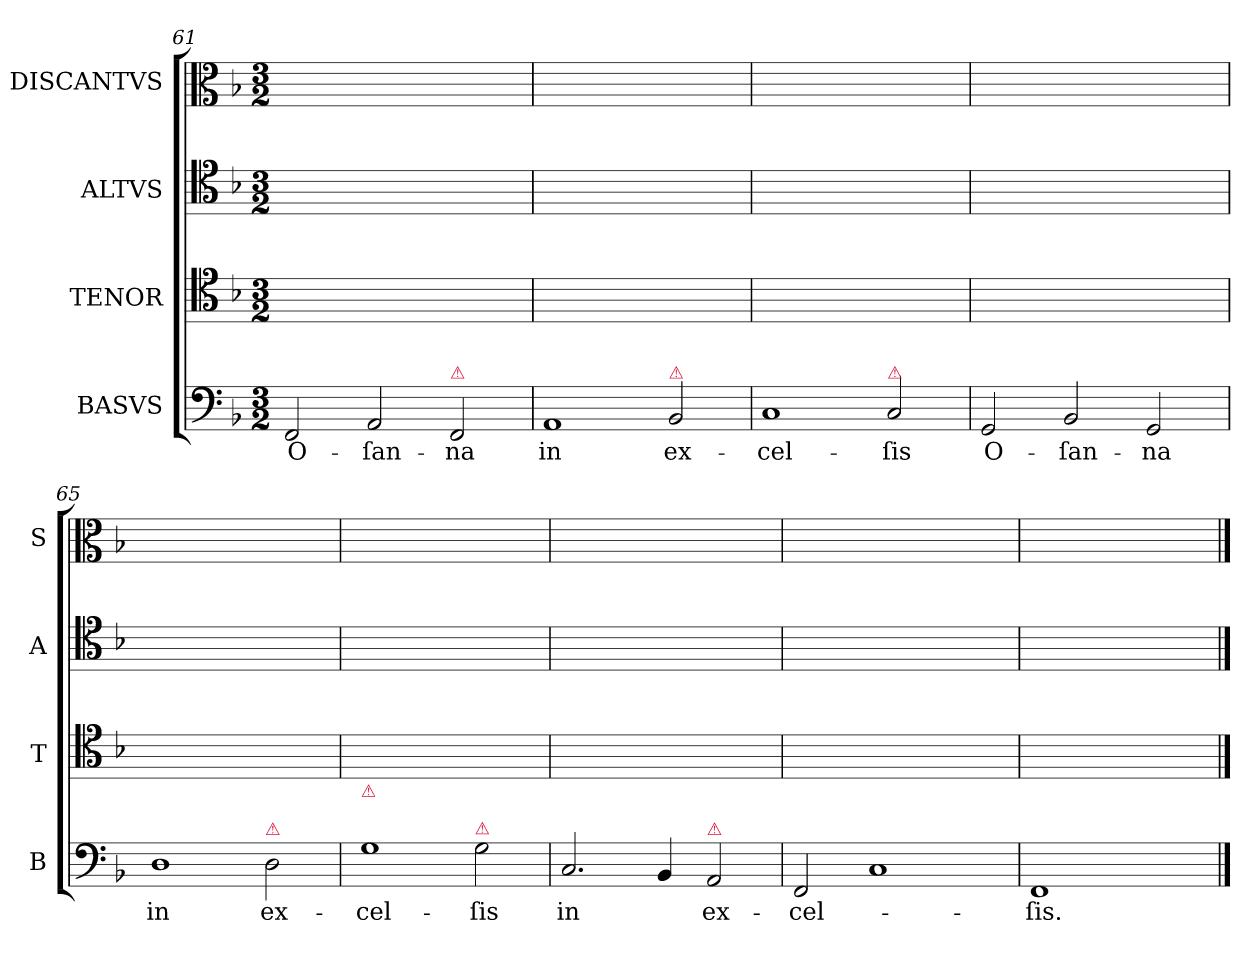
**kern	**text	**kern	**text	**kern	**text	**kern	**text
*part4	*part4	*part3	*part3	*part2	*part2	*part1	*part1
*staff4	*staff4	*staff3	*staff3	*staff2	*staff2	*staff1	*staff1
*I"BASVS	*	*I"TENOR	*	*I"ALTVS	*	*I"DISCANTVS	*
*I'B	*	*I'T	*	*I'A	*	*I'S	*
*clefF4	*	*clefC4	*	*clefC4	*	*clefC3	*
*k[b-]	*	*k[b-]	*	*k[b-]	*	*k[b-]	*
*F:	*	*F:	*	*F:	*	*F:	*
*M3/2	*	*M3/2	*	*M3/2	*	*M3/2	*
=61	=61	=61	=61	=61	=61	=61	=61
2FF/	O-	2c\yy	/O-	2A\yy	os-	2ryy	.
2AA/	-ſan-	2c\yy	-ſan-	2A\yy	-san-	2c\yy	-san-
!LO:TX:a:color=crimson:t=⚠	!	!	!	!	!	!	!
2FF/	-na	2c\yy	-na	2A\yy	-na	2A/yy	-na
=62	=62	=62	=62	=62	=62	=62	=62
1AA	in	1c,yy	in	1Fyy	in	1cyy	in
!LO:TX:a:color=crimson:t=⚠	!	!	!	!	!	!	!
2BB-/	ex-	2B-\yy	ex-	2F/yy	ex-	2d\yy	ex-
=63	=63	=63	=63	=63	=63	=63	=63
1C	-cel-	1Gyy	-cel-	1cyy	-cel-	1eyy	-cel-
!LO:TX:a:color=crimson:t=⚠	!	!	!	!	!	!	!
2C/	-ſis	2G,/yy	-ſis/	2c,\yy	-sis	2e\yy	-sis
=64	=64	=64	=64	=64	=64	=64	=64
!	!LO:LY:i	!	!	!	!	!	!
2GG/	O-	2G/yy	O-	2B-\yy	os-	2d\yy	os-
!	!LO:LY:i	!	!	!	!	!	!
2BB-/	-ſan-	2G/yy	-ſan-	2d\yy	-sa(n)-	2d\yy	-san-
!	!LO:LY:i	!	!	!	!	!	!
2GG/	-na	2G/yy	-na	2B-\yy	-na	2d\yy	-na
=65	=65	=65	=65	=65	=65	=65	=65
!	!LO:LY:i	!	!	!	!	!	!
1D	in	1F#Xyy	in	1Ayy	in	1dyy	in
!LO:TX:a:color=crimson:t=⚠	!	!	!	!	!	!	!
!	!LO:LY:i	!	!	!	!	!	!
2D\	ex-	2A\yy	ex-	2d\yy	ex-	2f#X\yy	ex-
=66	=66	=66	=66	=66	=66	=66	=66
!	!	!LO:TX:b:color=crimson:t=⚠	!	!	!	!	!
!	!LO:LY:i	!	!	!	!	!	!
1G	-cel-	1Bnyy	-cel-	1dyy	-cel-	1gyy	-cel-
!LO:TX:a:color=crimson:t=⚠	!	!	!	!	!	!	!
!	!LO:LY:i	!	!	!	!	!	!
2G\	-ſis	2B\yy	-ſis	2G,/yy	-sis	2d\yy	-sis
=67	=67	=67	=67	=67	=67	=67	=67
2.C/	in	1cyy	in	1Gyy	in	2.e\yy	in
4BB-/	.	.	.	.	.	4d\yy	.
!LO:TX:a:color=crimson:t=⚠	!	!	!	!	!	!	!
2AA/	ex-	2F/yy	ex-	2A\yy	ex-	2c\yy	.
=68	=68	=68	=68	=68	=68	=68	=68
2FF/	-cel-	1Fyy	-cel-	2c\yy	-cel-	2c\yy	ex-
1C	.	.	.	1Gyy	.	1cyy	-cel-
.	.	2E/yy	.	.	.	.	.
=69	=69	=69	=69	=69	=69	=69	=69
1FF	-ſis.	1Fyy	-ſis.	1Ayy	-sis	1cyy	-sis
2ryy	.	2ryy	.	2ryy	.	2ryy	.
==	==	==	==	==	==	==	==
*-	*-	*-	*-	*-	*-	*-	*-
